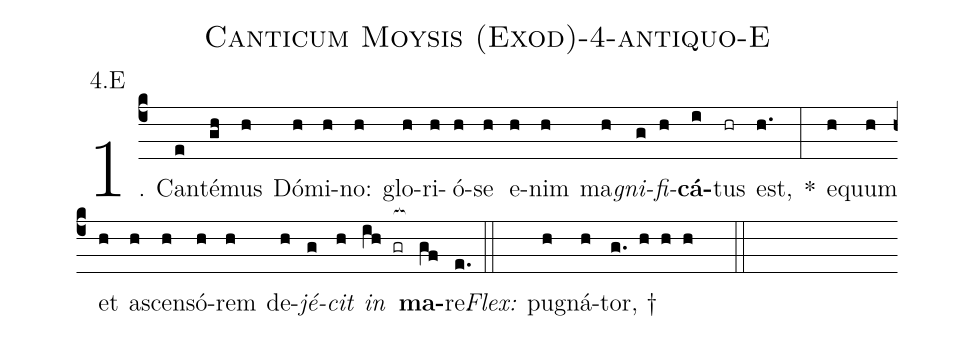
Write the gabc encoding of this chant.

name: Canticum Moysis (Exod)-4-antiquo-E;
annotation: 4.E;
%%
(c4)1. Can(e)té(gh)mus(h) Dó(h)mi(h)no:(h) glo(h)ri(h)ó(h)se(h) e(h)nim(h) ma(h)<i>gni</i>(g)<i>fi</i>(h)<b>cá</b>(i)tus(hr) est,(h.) *(:) e(h)quum(h) et(h) a(h)scen(h)só(h)rem(h) de(h)<i>jé</i>(g)<i>cit</i>(h) <i>in</i>(ih gr[ocb:1{]) <b>ma</b>(gf[ocb:0}])re.(e.) (::)
<i>Flex:</i>()  pu(h)gná(h)tor, †(g. h h h  ::)
